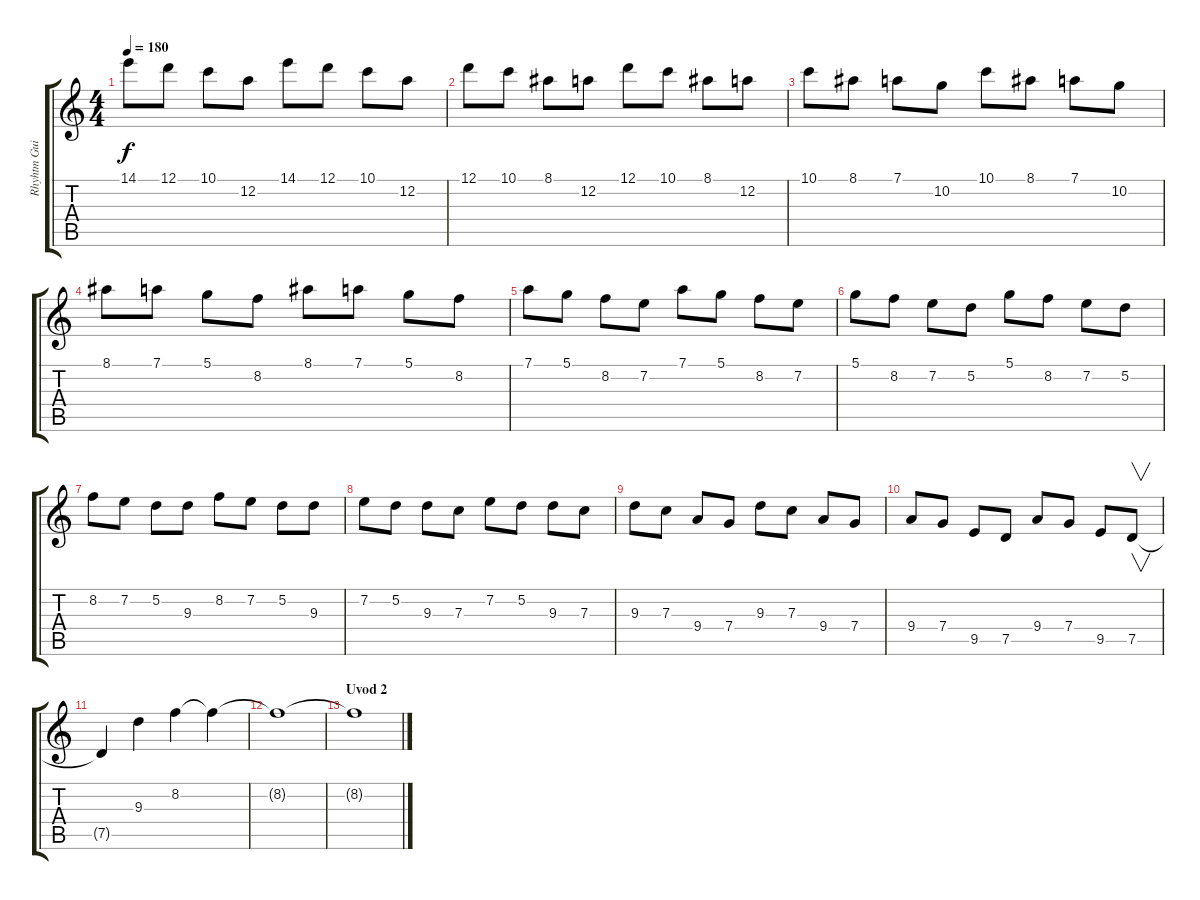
\track ("Rhyhtm Guitar" "Rhyhtm Gui") {instrument distortionguitar}
\staff {score tabs}
\tuning (D4 A3 F3 C3 G2 D2) {hide}
\ts (4 4)
\tempo 180
\clef g2
\ks c
14.1.8{dy f} 12.1.8 10.1.8 12.2.8 14.1.8 12.1.8 10.1.8 12.2.8 |
12.1.8 10.1.8 8.1.8 12.2.8 12.1.8 10.1.8 8.1.8 12.2.8 |
10.1.8 8.1.8 7.1.8 10.2.8 10.1.8 8.1.8 7.1.8 10.2.8 |
8.1.8 7.1.8 5.1.8 8.2.8 8.1.8 7.1.8 5.1.8 8.2.8 |
7.1.8 5.1.8 8.2.8 7.2.8 7.1.8 5.1.8 8.2.8 7.2.8 |
5.1.8 8.2.8 7.2.8 5.2.8 5.1.8 8.2.8 7.2.8 5.2.8 |
8.2.8 7.2.8 5.2.8 9.3.8 8.2.8 7.2.8 5.2.8 9.3.8 |
7.2.8 5.2.8 9.3.8 7.3.8 7.2.8 5.2.8 9.3.8 7.3.8 |
9.3.8 7.3.8 9.4.8 7.4.8 9.3.8 7.3.8 9.4.8 7.4.8 |
9.4.8 7.4.8 9.5.8 7.5.8 9.4.8 7.4.8 9.5.8 7.5.8{v} |
7.5{t}.4 9.3.4 8.2.4 8.2{t}.4 |
8.2{t}.1 |
\section ("" "Uvod 2")
8.2{t}.1
